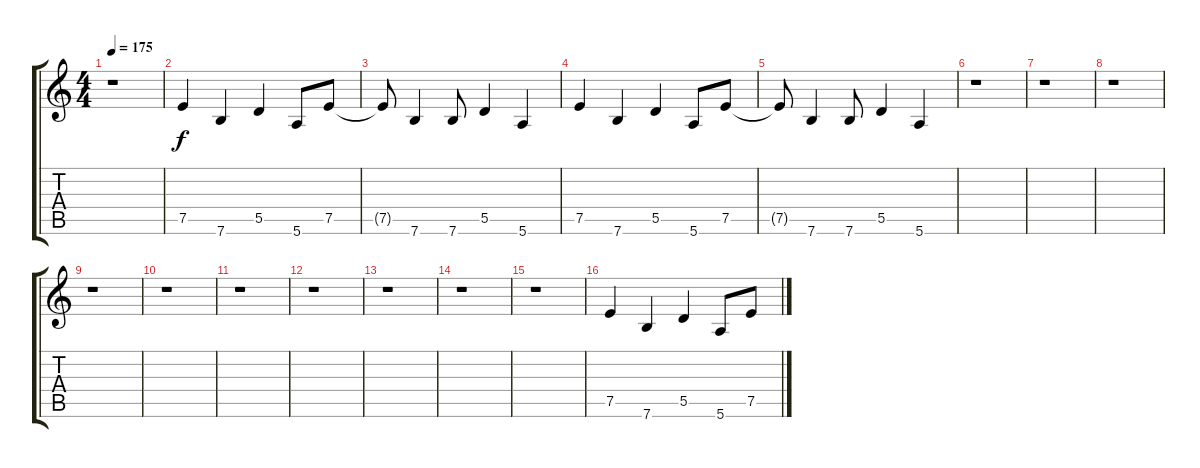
\track "" {instrument electricguitarclean}
\staff {score tabs}
\tuning (E4 B3 G3 D3 A2 E2) {hide}
\ts (4 4)
\tempo 175
\clef g2
\ks c
r.1{dy f instrument electricguitarclean} |
7.5.4 7.6.4 5.5.4 5.6.8 7.5.8 |
7.5{t}.8 7.6.4 7.6.8 5.5.4 5.6.4 |
7.5.4 7.6.4 5.5.4 5.6.8 7.5.8 |
7.5{t}.8 7.6.4 7.6.8 5.5.4 5.6.4 |
r.1 |
r.1 |
r.1 |
r.1 |
r.1 |
r.1 |
r.1 |
r.1 |
r.1 |
r.1 |
7.5.4 7.6.4 5.5.4 5.6.8 7.5.8
